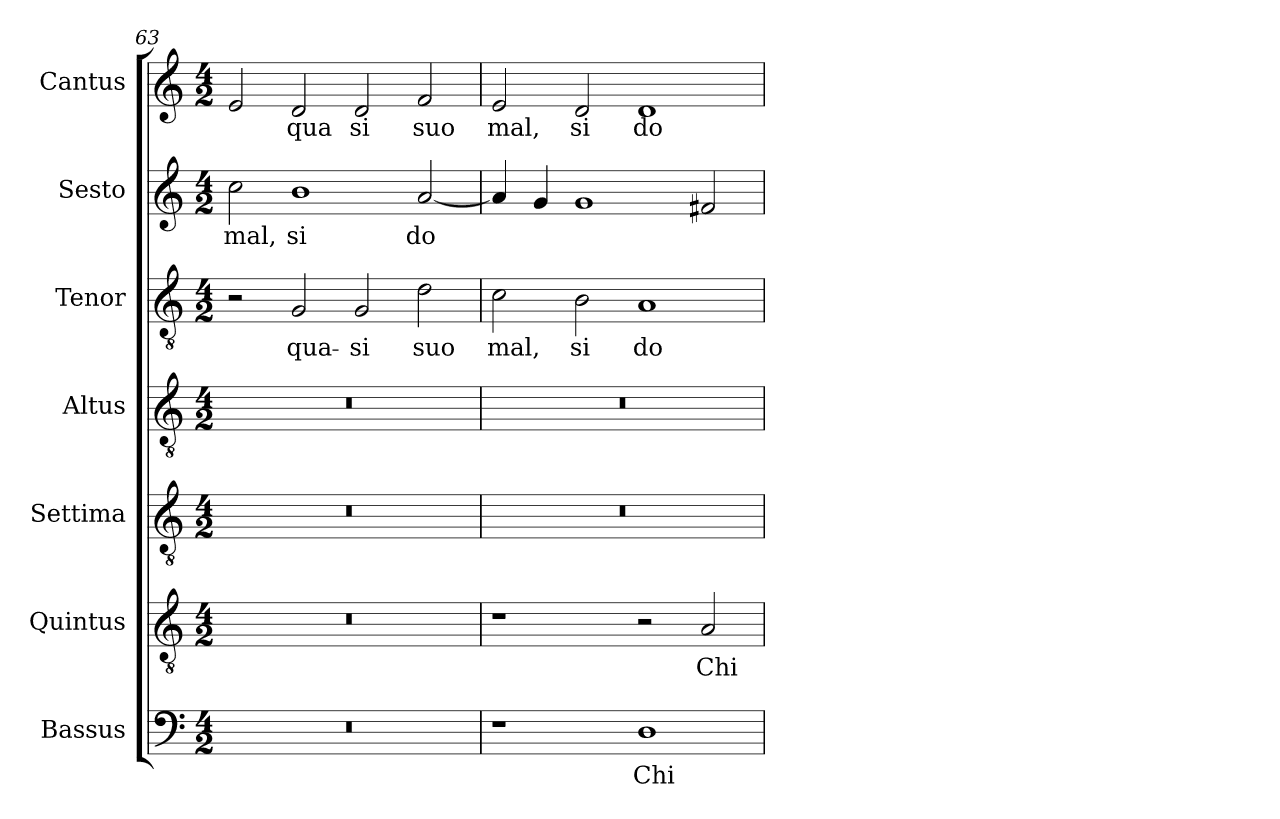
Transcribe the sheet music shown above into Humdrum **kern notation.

**kern	**text	**kern	**text	**kern	**kern	**kern	**text	**kern	**text	**kern	**text
*part7	*part7	*part6	*part6	*part5	*part4	*part3	*part3	*part2	*part2	*part1	*part1
*staff7	*staff7	*staff6	*staff6	*staff5	*staff4	*staff3	*staff3	*staff2	*staff2	*staff1	*staff1
*I"Bassus	*	*I"Quintus	*	*I"Settima	*I"Altus	*I"Tenor	*	*I"Sesto	*	*I"Cantus	*
*clefF4	*	*clefGv2	*	*clefGv2	*clefGv2	*clefGv2	*	*clefG2	*	*clefG2	*
*	*	*k[]	*	*k[]	*	*	*	*	*	*	*
*	*	*C:	*	*C:	*	*	*	*	*	*	*
*M4/2	*	*M4/2	*	*M4/2	*M4/2	*M4/2	*	*M4/2	*	*M4/2	*
=63	=63	=63	=63	=63	=63	=63	=63	=63	=63	=63	=63
!	!	!	!	!	!	!	!	!	!LO:LY:b:cj	!	!
0r	.	0r	.	0r	0r	2r	.	2cc\	mal,	2e/	.
!	!	!	!	!	!	!	!LO:LY:b:cj	!	!LO:LY:b:cj	!	!LO:LY:b:cj
.	.	.	.	.	.	2G/	qua-	1b	si	2d/	qua
!	!	!	!	!	!	!	!LO:LY:b:cj	!	!	!	!LO:LY:b:cj
.	.	.	.	.	.	2G/	-si	.	.	2d/	si
!	!	!	!	!	!	!	!LO:LY:b:cj	!	!LO:LY:b:cj	!	!LO:LY:b:cj
.	.	.	.	.	.	2d\	suo	[<2a/	do	2f/	suo
=64	=64	=64	=64	=64	=64	=64	=64	=64	=64	=64	=64
!	!	!	!	!	!	!	!LO:LY:b:cj	!	!	!	!LO:LY:b:cj
1r	.	1r	.	0r	0r	2c\	mal,	4a/]	.	2e/	mal,
.	.	.	.	.	.	.	.	4g/	.	.	.
!	!	!	!	!	!	!	!LO:LY:b:cj	!	!	!	!LO:LY:b:cj
.	.	.	.	.	.	2B\	si	1g	.	2d/	si
!	!LO:LY:b:cj	!	!	!	!	!	!LO:LY:b:cj	!	!	!	!LO:LY:b:cj
1D	Chi	2r	.	.	.	1A	do-	.	.	1d	do
!	!	!	!LO:LY:b:cj	!	!	!	!	!	!	!	!
.	.	2A/	Chi	.	.	.	.	2f#/	.	.	.
=	=	=	=	=	=	=	=	=	=	=	=
*-	*-	*-	*-	*-	*-	*-	*-	*-	*-	*-	*-
